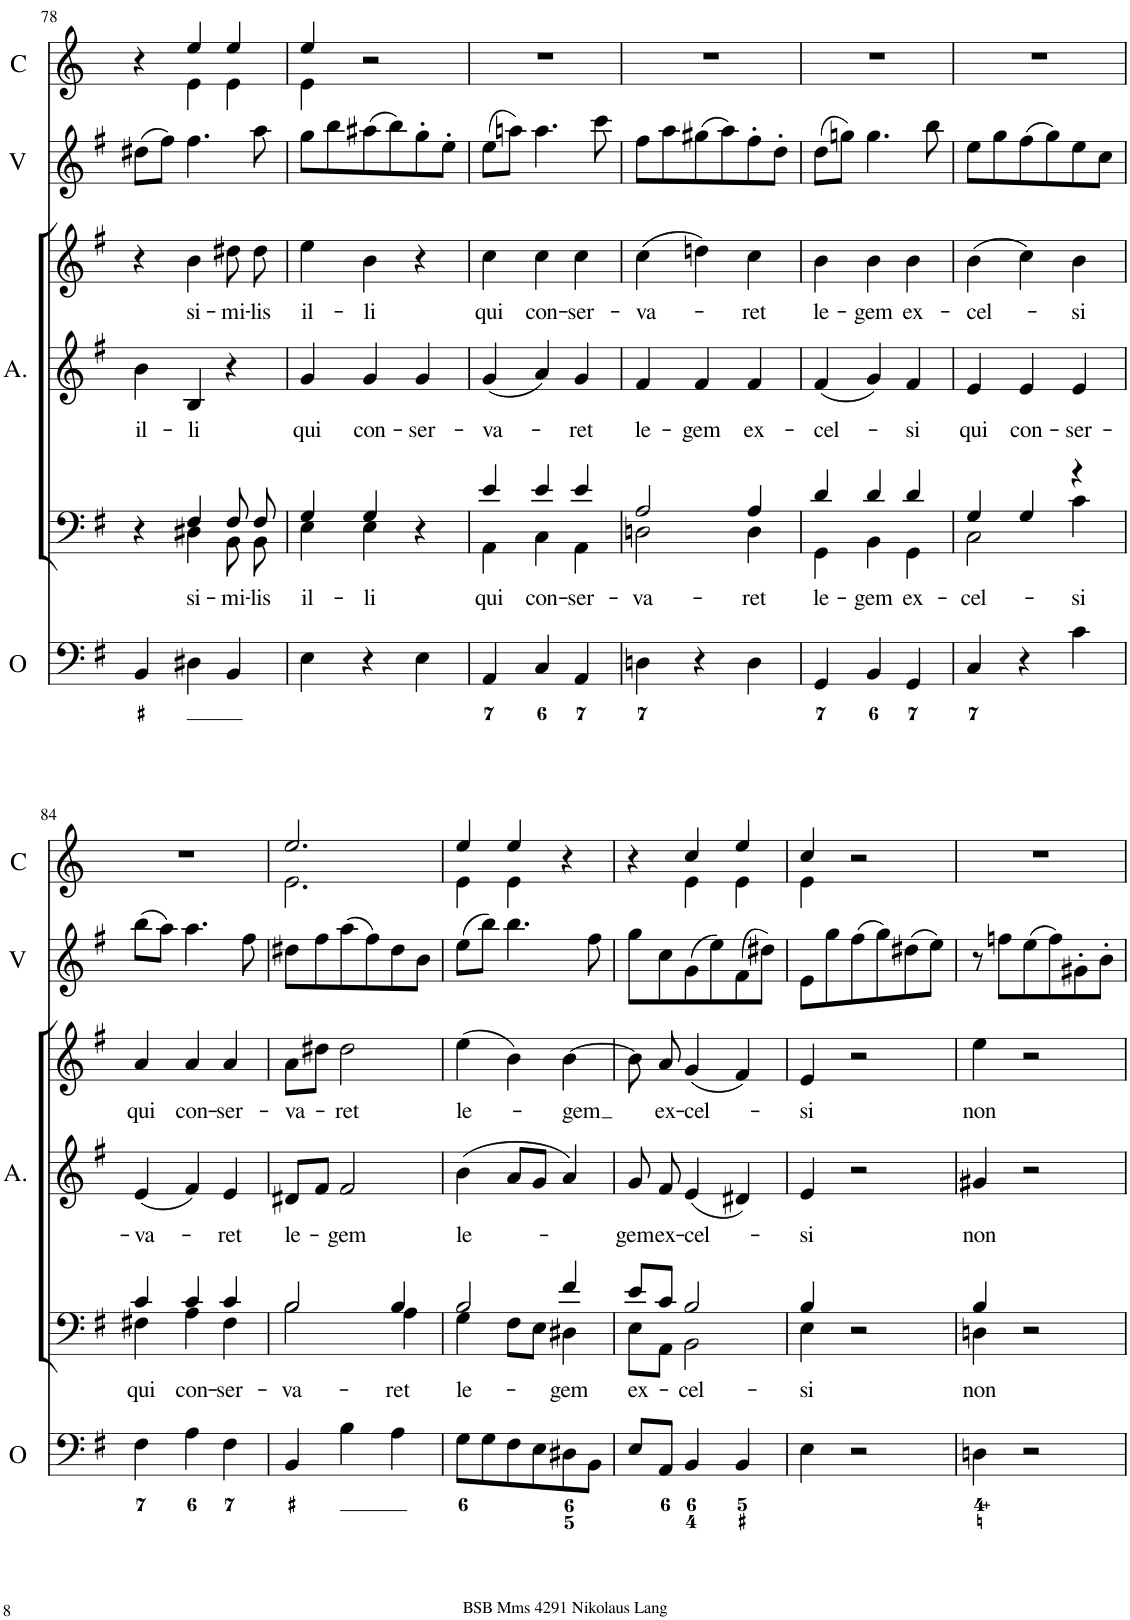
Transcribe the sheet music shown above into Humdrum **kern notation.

**kern	**kern	**kern	**kern	**text	**kern	**text	**kern	**text	**kern	**kern
*part8	*part7	*part6	*part5	*part5	*part4	*part4	*part3	*part3	*part2	*part1
*staff8	*staff7	*staff6	*staff5	*staff5	*staff4	*staff4	*staff3	*staff3	*staff2	*staff1
*I"Violin	*I"Violin	*I"Organo	*I"Voice	*	*I"Alto	*	*I"Voice	*	*I"2 Violini	*I"2 Corni in G
*I'Vln.	*I'Vln.	*I'O	*	*	*I'A.	*	*	*	*I'V	*I'C
!!LO:PB:g=z
*clefG2	*clefG2	*clefF4	*clefF4	*	*clefG2	*	*clefG2	*	*clefG2	*clefG2
*	*	*	*	*	*	*	*	*	*	*Trd3c5
*k[f#]	*k[f#]	*k[f#]	*k[f#]	*	*k[f#]	*	*k[f#]	*	*k[f#]	*k[]
*M3/4	*M3/4	*M3/4	*M3/4	*	*M3/4	*	*M3/4	*	*M3/4	*M3/4
=78	=78	=78	=78	=78	=78	=78	=78	=78	=78	=78
*	*	*	*^	*	*	*	*	*	*	*
!	!	!	!	!	!	!	!LO:LY:b	!	!	!	!
*	*	*	*	*	*	*	*	*	*	*	*^
(8dd#X\L	(8dd#X\L	4BB/	4r	4ryy	.	4b\	il-	4r	.	(8dd#X\L	4r	4ryy
8ff#\J)	8ff#\J)	.	.	.	.	.	.	.	.	8ff#\J)	.	.
!	!	!	!	!	!LO:LY:b	!	!LO:LY:b	!	!LO:LY:b	!	!	!
4.ff#	4.ff#	4D#X\	4F#/	4D#X\	si-	4B/	-li	4b\	si-	4.ff#\	4ee/	4e\
!	!	!	!	!	!LO:LY:b	!	!	!	!LO:LY:b	!	!	!
.	.	4BB/	8F#/	8BB\	-mi-	4r	.	8dd#X\	-mi-	.	4ee/	4e\
!	!	!	!	!	!LO:LY:b	!	!	!	!LO:LY:b	!	!	!
8aa	8aa	.	8F#/	8BB\	-lis	.	.	8dd#\	-lis	8aa\	.	.
=79	=79	=79	=79	=79	=79	=79	=79	=79	=79	=79	=79	=79
!	!	!	!	!	!LO:LY:b	!	!LO:LY:b	!	!LO:LY:b	!	!	!
8gg\L	8gg\L	4E\	4G/	4E\	il-	4g/	qui	4ee\	il-	8gg\L	4ee/	4e\
8bb\J	8bb\J	.	.	.	.	.	.	.	.	8bb\	.	.
!	!	!	!	!	!LO:LY:b	!	!LO:LY:b	!	!LO:LY:b	!	!	!
(8aa#X\L	(8aa#X\L	4r	4G/	4E\	-li	4g/	con-	4b\	-li	(8aa#X\	2r	2ryy
8bb\J)	8bb\J)	.	.	.	.	.	.	.	.	8bb\)	.	.
!	!	!	!	!	!	!	!LO:LY:b	!	!	!	!	!
8gg'\L	8gg'\L	4E\	4r	4ryy	.	4g/	-ser-	4r	.	8gg'\	.	.
8ee'\J	8ee'\J	.	.	.	.	.	.	.	.	8ee'\J	.	.
*	*	*	*	*	*	*	*	*	*	*	*v	*v
=80	=80	=80	=80	=80	=80	=80	=80	=80	=80	=80	=80
!	!	!	!	!	!LO:LY:b	!	!LO:LY:b	!	!LO:LY:b	!	!
(8ee\L	(8ee\L	4AA/	4e/	4AA\	qui	(4g/	-va-	4cc\	qui	(8ee\L	2.r
8aan\J)	8aan\J)	.	.	.	.	.	.	.	.	8aan\J)	.
!	!	!	!	!	!LO:LY:b	!	!	!	!LO:LY:b	!	!
4.aa	4.aa	4C/	4e/	4C\	con-	4a/)	.	4cc\	con-	4.aa\	.
!	!	!	!	!	!LO:LY:b	!	!LO:LY:b	!	!LO:LY:b	!	!
.	.	4AA/	4e/	4AA\	-ser-	4g/	-ret	4cc\	-ser-	.	.
8ccc	8ccc	.	.	.	.	.	.	.	.	8ccc\	.
=81	=81	=81	=81	=81	=81	=81	=81	=81	=81	=81	=81
!	!	!	!	!	!LO:LY:b	!	!LO:LY:b	!	!LO:LY:b	!	!
8ff#\L	8ff#\L	4Dn\	2A/	2Dn\	-va-	4f#/	le-	(4cc\	-va-	8ff#\L	2.r
8aa\J	8aa\J	.	.	.	.	.	.	.	.	8aa\	.
!	!	!	!	!	!	!	!LO:LY:b	!	!	!	!
(8gg#X\L	(8gg#X\L	4r	.	.	.	4f#/	-gem	4ddn\)	.	(8gg#X\	.
8aa\J)	8aa\J)	.	.	.	.	.	.	.	.	8aa\)	.
!	!	!	!	!	!LO:LY:b	!	!LO:LY:b	!	!LO:LY:b	!	!
8ff#'\L	8ff#'\L	4D\	4A/	4D\	-ret	4f#/	ex-	4cc\	-ret	8ff#'\	.
8dd'\J	8dd'\J	.	.	.	.	.	.	.	.	8dd'\J	.
=82	=82	=82	=82	=82	=82	=82	=82	=82	=82	=82	=82
!	!	!	!	!	!LO:LY:b	!	!LO:LY:b	!	!LO:LY:b	!	!
(8dd\L	(8dd\L	4GG/	4d/	4GG\	le-	(4f#/	-cel-	4b\	le-	(8dd\L	2.r
8ggn\J)	8ggn\J)	.	.	.	.	.	.	.	.	8ggn\J)	.
!	!	!	!	!	!LO:LY:b	!	!	!	!LO:LY:b	!	!
4.gg	4.gg	4BB/	4d/	4BB\	-gem	4g/)	.	4b\	-gem	4.gg\	.
!	!	!	!	!	!LO:LY:b	!	!LO:LY:b	!	!LO:LY:b	!	!
.	.	4GG/	4d/	4GG\	ex-	4f#/	-si	4b\	ex-	.	.
8bb	8bb	.	.	.	.	.	.	.	.	8bb\	.
=83	=83	=83	=83	=83	=83	=83	=83	=83	=83	=83	=83
!	!	!	!	!	!LO:LY:b	!	!LO:LY:b	!	!LO:LY:b	!	!
8ee\L	8ee\L	4C/	4G/	2C\	-cel-	4e/	qui	(4b\	-cel-	8ee\L	2.r
8gg\J	8gg\J	.	.	.	.	.	.	.	.	8gg\	.
!	!	!	!	!	!	!	!LO:LY:b	!	!	!	!
(8ff#\L	(8ff#\L	4r	4G/	.	.	4e/	con-	4cc\)	.	(8ff#\	.
8gg\J)	8gg\J)	.	.	.	.	.	.	.	.	8gg\)	.
!	!	!	!	!	!LO:LY:b	!	!LO:LY:b	!	!LO:LY:b	!	!
8ee\L	8ee\L	4c\	4r	4c\	-si	4e/	-ser-	4b\	-si	8ee\	.
8cc\J	8cc\J	.	.	.	.	.	.	.	.	8cc\J	.
!!LO:LB:g=z
=84	=84	=84	=84	=84	=84	=84	=84	=84	=84	=84	=84
!	!	!	!	!	!LO:LY:b	!	!LO:LY:b	!	!LO:LY:b	!	!
(8bb\L	(8bb\L	4F#\	4c/	4F#X\	qui	(4e/	-va-	4a/	qui	(8bb\L	2.r
8aa\J)	8aa\J)	.	.	.	.	.	.	.	.	8aa\J)	.
!	!	!	!	!	!LO:LY:b	!	!	!	!LO:LY:b	!	!
4.aa	4.aa	4A\	4c/	4A\	con-	4f#/)	.	4a/	con-	4.aa\	.
!	!	!	!	!	!LO:LY:b	!	!LO:LY:b	!	!LO:LY:b	!	!
.	.	4F#\	4c/	4F#\	-ser-	4e/	-ret	4a/	-ser-	.	.
8ff#	8ff#	.	.	.	.	.	.	.	.	8ff#\	.
=85	=85	=85	=85	=85	=85	=85	=85	=85	=85	=85	=85
!	!	!	!	!	!LO:LY:b	!	!LO:LY:b	!	!LO:LY:b	!	!
*	*	*	*	*	*	*	*	*	*	*	*^
8dd#X\L	8dd#X\L	4BB/	2B/	2B\	-va-	8d#X/L	le-	8a\L	-va-	8dd#X\L	2.ee/	2.e\
8ff#\J	8ff#\J	.	.	.	.	8f#/J	.	8dd#X\J	.	8ff#\	.	.
!	!	!	!	!	!	!	!LO:LY:b	!	!LO:LY:b	!	!	!
(8aa\L	(8aa\L	4B\	.	.	.	2f#/	-gem	2dd#\	-ret	(8aa\	.	.
8ff#\J)	8ff#\J)	.	.	.	.	.	.	.	.	8ff#\)	.	.
!	!	!	!	!	!LO:LY:b	!	!	!	!	!	!	!
8dd#\L	8dd#\L	4A\	4B/	4A\	-ret	.	.	.	.	8dd#\	.	.
8b\J	8b\J	.	.	.	.	.	.	.	.	8b\J	.	.
=86	=86	=86	=86	=86	=86	=86	=86	=86	=86	=86	=86	=86
!	!	!	!	!	!LO:LY:b	!	!LO:LY:b	!	!LO:LY:b	!	!	!
(8ee\L	(8ee\L	8G\L	2B/	4G\	le-	(4b\	le-	(4ee\	le-	(8ee\L	4ee/	4e\
8bb\J)	8bb\J)	8G\	.	.	.	.	.	.	.	8bb\J)	.	.
4.bb	4.bb	8F#\	.	8F#\L	.	8a/L	.	4b\)	.	4.bb\	4ee/	4e\
.	.	8E\	.	8E\J	.	8g/J	.	.	.	.	.	.
!	!	!	!	!	!LO:LY:b	!	!	!	!LO:LY:b	!	!	!
.	.	8D#X\	4f#/	4D#X\	-gem	4a/)	.	[4b\	-gem	.	4r	4ryy
8ff#	8ff#	8BB\J	.	.	.	.	.	.	.	8ff#\	.	.
=87	=87	=87	=87	=87	=87	=87	=87	=87	=87	=87	=87	=87
!	!	!	!	!	!LO:LY:b	!	!LO:LY:b	!	!	!	!	!
8gg\L	8gg\L	8E/L	8e/L	8E\L	ex-	8g/	-gem	8b\]	.	8gg\L	4r	4ryy
!	!	!	!	!	!	!	!LO:LY:b	!	!LO:LY:b	!	!	!
8cc\J	8cc\J	8AA/J	8c/J	8AA\J	.	8f#/	ex-	8a/	ex-	8cc\	.	.
!	!	!	!	!	!LO:LY:b	!	!LO:LY:b	!	!LO:LY:b	!	!	!
(8g\L	(8g\L	4BB/	2B/	2BB\	-cel-	(4e/	-cel-	(4g/	-cel-	(8g\	4cc/	4e\
8ee\J)	8ee\J)	.	.	.	.	.	.	.	.	8ee\)	.	.
(8f#/L	(8f#/L	4BB/	.	.	.	4d#X/)	.	4f#/)	.	(8f#\	4ee/	4e\
8dd#X/J)	8dd#X/J)	.	.	.	.	.	.	.	.	8dd#X\J)	.	.
=88	=88	=88	=88	=88	=88	=88	=88	=88	=88	=88	=88	=88
!	!	!	!	!	!LO:LY:b	!	!LO:LY:b	!	!LO:LY:b	!	!	!
8e\L	8e\L	4E\	4B/	4E\	-si	4e/	si	4e/	si	8e\L	4cc/	4e\
8gg\J	8gg\J	.	.	.	.	.	.	.	.	8gg\	.	.
(8ff#\L	(8ff#\L	2r	2r	2ryy	.	2r	.	2r	.	(8ff#\	2r	2ryy
8gg\J)	8gg\J)	.	.	.	.	.	.	.	.	8gg\)	.	.
(8dd#X\L	(8dd#X\L	.	.	.	.	.	.	.	.	(8dd#X\	.	.
8ee\J)	8ee\J)	.	.	.	.	.	.	.	.	8ee\J)	.	.
*	*	*	*	*	*	*	*	*	*	*	*v	*v
=89	=89	=89	=89	=89	=89	=89	=89	=89	=89	=89	=89
!	!	!	!	!	!LO:LY:b	!	!LO:LY:b	!	!LO:LY:b	!	!
8r	8r	4Dn\	4B/	4Dn\	non	4g#X/	non	4ee\	non	8r	2.r
8ffn	8ffn	.	.	.	.	.	.	.	.	8ffn\L	.
(8ee\L	(8ee\L	2r	2r	2ryy	.	2r	.	2r	.	(8ee\	.
8ff\J)	8ff\J)	.	.	.	.	.	.	.	.	8ff\)	.
8g#X'/L	8g#X'/L	.	.	.	.	.	.	.	.	8g#X'\	.
8b'/J	8b'/J	.	.	.	.	.	.	.	.	8b'\J	.
*	*	*	*v	*v	*	*	*	*	*	*	*
=	=	=	=	=	=	=	=	=	=	=
*-	*-	*-	*-	*-	*-	*-	*-	*-	*-	*-
